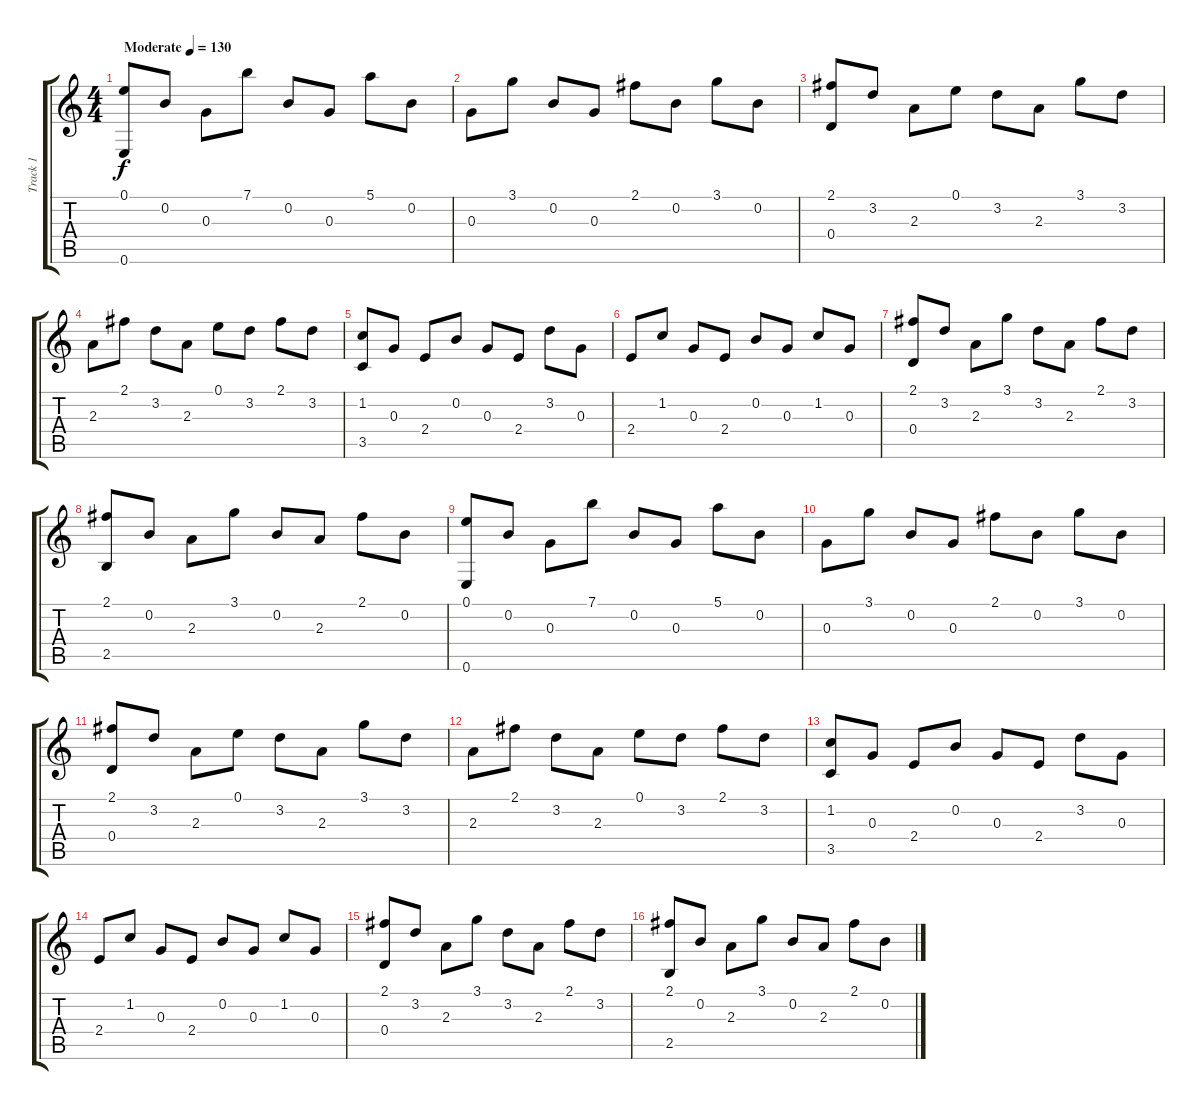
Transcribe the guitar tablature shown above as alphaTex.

\track ("Track 1" "Track 1") {instrument acousticguitarsteel}
\staff {score tabs}
\tuning (E4 B3 G3 D3 A2 E2) {hide}
\ts (4 4)
\tempo (130 "Moderate")
\clef g2
\ks c
(0.1 0.6).8{dy f instrument acousticguitarsteel} 0.2.8 0.3.8 7.1.8 0.2.8 0.3.8 5.1.8 0.2.8 |
0.3.8 3.1.8 0.2.8 0.3.8 2.1.8 0.2.8 3.1.8 0.2.8 |
(2.1 0.4).8 3.2.8 2.3.8 0.1.8 3.2.8 2.3.8 3.1.8 3.2.8 |
2.3.8 2.1.8 3.2.8 2.3.8 0.1.8 3.2.8 2.1.8 3.2.8 |
(1.2 3.5).8 0.3.8 2.4.8 0.2.8 0.3.8 2.4.8 3.2.8 0.3.8 |
2.4.8 1.2.8 0.3.8 2.4.8 0.2.8 0.3.8 1.2.8 0.3.8 |
(2.1 0.4).8 3.2.8 2.3.8 3.1.8 3.2.8 2.3.8 2.1.8 3.2.8 |
(2.1 2.5).8 0.2.8 2.3.8 3.1.8 0.2.8 2.3.8 2.1.8 0.2.8 |
(0.1 0.6).8 0.2.8 0.3.8 7.1.8 0.2.8 0.3.8 5.1.8 0.2.8 |
0.3.8 3.1.8 0.2.8 0.3.8 2.1.8 0.2.8 3.1.8 0.2.8 |
(2.1 0.4).8 3.2.8 2.3.8 0.1.8 3.2.8 2.3.8 3.1.8 3.2.8 |
2.3.8 2.1.8 3.2.8 2.3.8 0.1.8 3.2.8 2.1.8 3.2.8 |
(1.2 3.5).8 0.3.8 2.4.8 0.2.8 0.3.8 2.4.8 3.2.8 0.3.8 |
2.4.8 1.2.8 0.3.8 2.4.8 0.2.8 0.3.8 1.2.8 0.3.8 |
(2.1 0.4).8 3.2.8 2.3.8 3.1.8 3.2.8 2.3.8 2.1.8 3.2.8 |
(2.1 2.5).8 0.2.8 2.3.8 3.1.8 0.2.8 2.3.8 2.1.8 0.2.8
